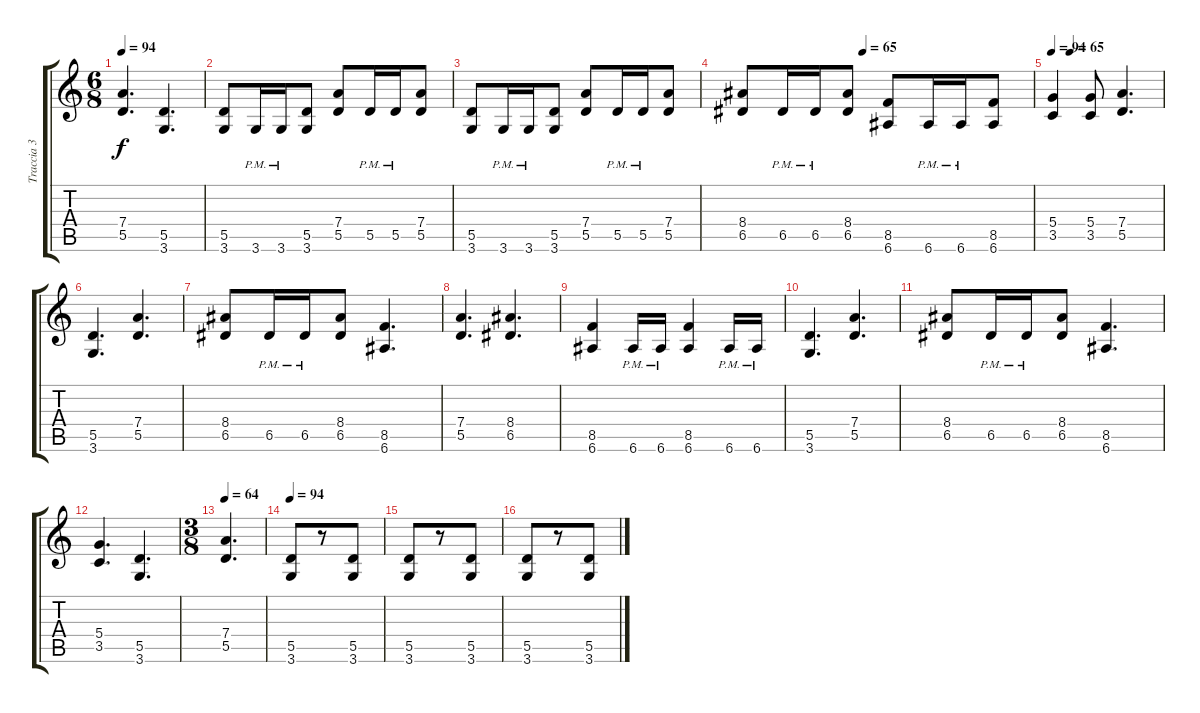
\track ("Traccia 3" "Traccia 3") {instrument distortionguitar}
\staff {score tabs}
\tuning (E4 B3 G3 D3 A2 E2) {hide}
\ts (6 8)
\tempo 94
\clef g2
\ks c
(7.4 5.5).4{d dy f} (5.5 3.6).4{d} |
(5.5 3.6).8 3.6{pm}.16 3.6{pm}.16 (5.5 3.6).8 (7.4 5.5).8 5.5{pm}.16 5.5{pm}.16 (7.4 5.5).8 |
(5.5 3.6).8 3.6{pm}.16 3.6{pm}.16 (5.5 3.6).8 (7.4 5.5).8 5.5{pm}.16 5.5{pm}.16 (7.4 5.5).8 |
\tempo (65 0.4166666666666667)
(8.4 6.5).8 6.5{pm}.16 6.5{pm}.16 (8.4 6.5).8 (8.5 6.6).8 6.6{pm}.16 6.6{pm}.16 (8.5 6.6).8 |
\tempo (65 0.16666666666666666)
\tempo 94
(5.4 3.5).4 (5.4 3.5).8 (7.4 5.5).4{d} |
(5.5 3.6).4{d} (7.4 5.5).4{d} |
(8.4 6.5).8 6.5{pm}.16 6.5{pm}.16 (8.4 6.5).8 (8.5 6.6).4{d} |
(7.4 5.5).4{d} (8.4 6.5).4{d} |
(8.5 6.6).4 6.6{pm}.16 6.6{pm}.16 (8.5 6.6).4 6.6{pm}.16 6.6{pm}.16 |
(5.5 3.6).4{d} (7.4 5.5).4{d} |
(8.4 6.5).8 6.5{pm}.16 6.5{pm}.16 (8.4 6.5).8 (8.5 6.6).4{d} |
(5.4 3.5).4{d} (5.5 3.6).4{d} |
\ts (3 8)
\tempo 64
(7.4 5.5).4{d} |
\tempo 94
(5.5 3.6).8 r.8 (5.5 3.6).8 |
(5.5 3.6).8 r.8 (5.5 3.6).8 |
(5.5 3.6).8 r.8 (5.5 3.6).8
